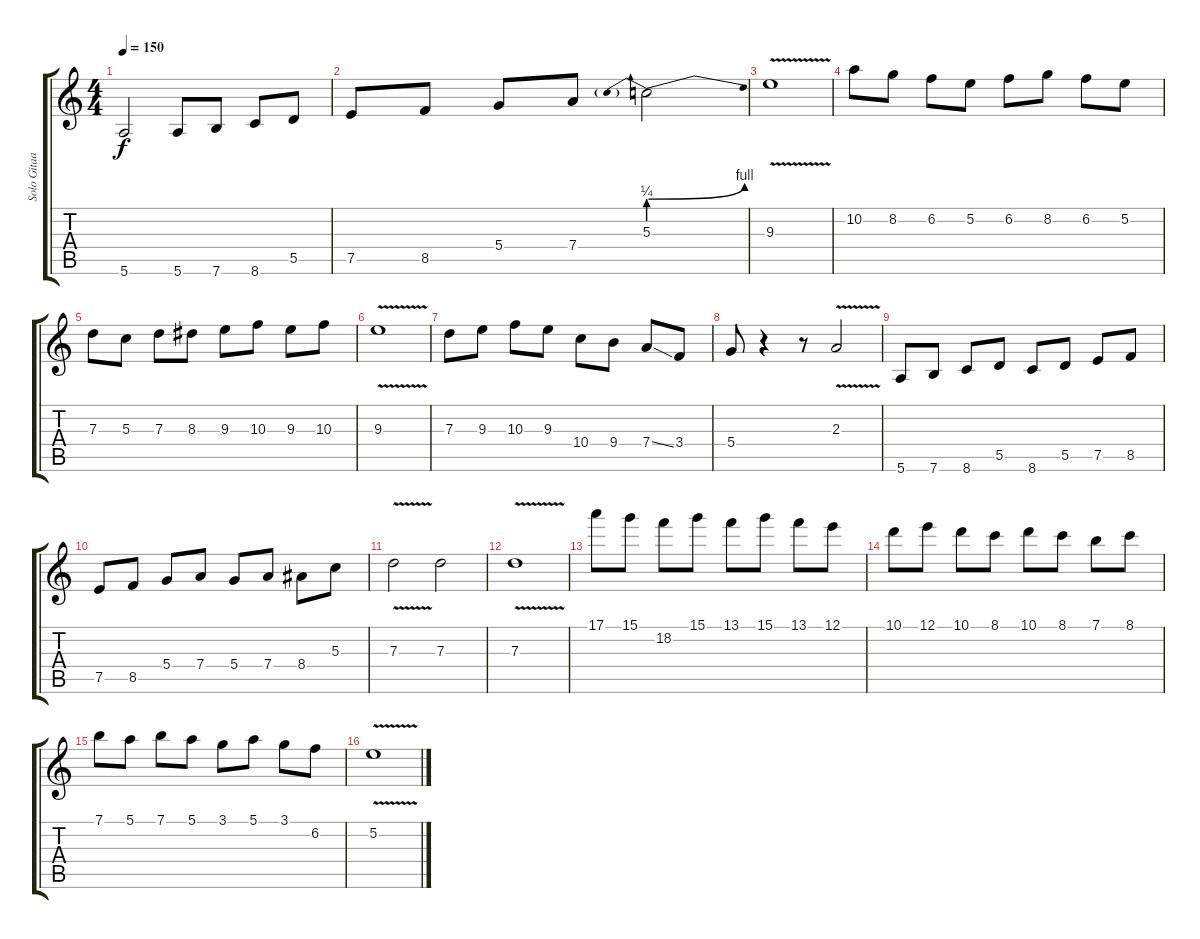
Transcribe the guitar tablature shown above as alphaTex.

\track ("Solo Gitaar" "Solo Gitaa") {instrument overdrivenguitar}
\staff {score tabs}
\tuning (E4 B3 G3 D3 A2 E2) {hide}
\ts (4 4)
\tempo 150
\clef g2
\ks c
5.6.2{dy f} 5.6.8 7.6.8 8.6.8 5.5.8 |
7.5.8 8.5.8 5.4.8 7.4.8 5.3{be (prebendbend 0 1 60 4)}.2 |
9.3{v}.1 |
10.2.8 8.2.8 6.2.8 5.2.8 6.2.8 8.2.8 6.2.8 5.2.8 |
7.3.8 5.3.8 7.3.8 8.3.8 9.3.8 10.3.8 9.3.8 10.3.8 |
9.3{v}.1 |
7.3.8 9.3.8 10.3.8 9.3.8 10.4.8 9.4.8 7.4{ss}.8 3.4.8 |
5.4.8 r.4 r.8 2.3{v}.2 |
5.6.8 7.6.8 8.6.8 5.5.8 8.6.8 5.5.8 7.5.8 8.5.8 |
7.5.8 8.5.8 5.4.8 7.4.8 5.4.8 7.4.8 8.4.8 5.3.8 |
7.3{v}.2 7.3.2 |
7.3{v}.1 |
17.1.8 15.1.8 18.2.8 15.1.8 13.1.8 15.1.8 13.1.8 12.1.8 |
10.1.8 12.1.8 10.1.8 8.1.8 10.1.8 8.1.8 7.1.8 8.1.8 |
7.1.8 5.1.8 7.1.8 5.1.8 3.1.8 5.1.8 3.1.8 6.2.8 |
5.2{v}.1
